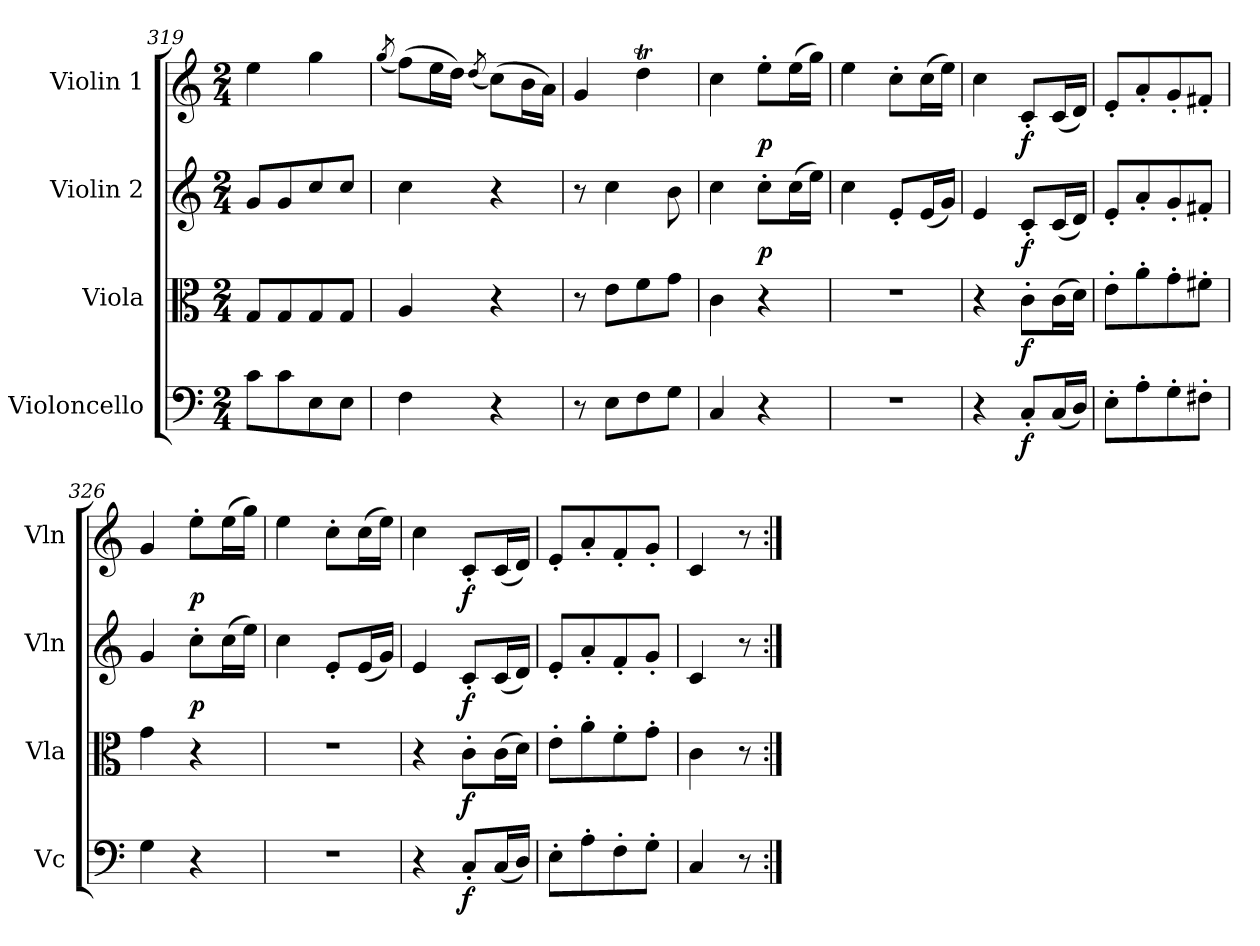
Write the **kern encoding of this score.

**kern	**dynam	**kern	**dynam	**kern	**dynam	**kern	**dynam
*part4	*part4	*part3	*part3	*part2	*part2	*part1	*part1
*staff4	*staff4	*staff3	*staff3	*staff2	*staff2	*staff1	*staff1
*I"Violoncello	*	*I"Viola	*	*I"Violin 2	*	*I"Violin 1	*
*I'Vc	*	*I'Vla	*	*I'Vln	*	*I'Vln	*
!!LO:LB:g=z
*clefF4	*	*clefC3	*	*clefG2	*	*clefG2	*
*k[]	*	*k[]	*	*k[]	*	*k[]	*
*M2/4	*	*M2/4	*	*M2/4	*	*M2/4	*
=319	=319	=319	=319	=319	=319	=319	=319
8c\L	.	8G/L	.	8g/L	.	4ee\	.
8c\	.	8G/	.	8g/	.	.	.
8E\	.	8G/	.	8cc/	.	4gg\	.
8E\J	.	8G/J	.	8cc/J	.	.	.
=320	=320	=320	=320	=320	=320	=320	=320
.	.	.	.	.	.	(<8qgg/	.
4F\	.	4A/	.	4cc\	.	(>8ff\L)	.
.	.	.	.	.	.	16ee\L	.
.	.	.	.	.	.	16dd\JJ)	.
.	.	.	.	.	.	(<8qdd/	.
4r	.	4r	.	4r	.	(>8cc\L)	.
.	.	.	.	.	.	16b\L	.
.	.	.	.	.	.	16a\JJ)	.
=321	=321	=321	=321	=321	=321	=321	=321
8r	.	8r	.	8r	.	4g/	.
8E\L	.	8e\L	.	4cc\	.	.	.
8F\	.	8f\	.	.	.	4ddT\	.
8G\J	.	8g\J	.	8b\	.	.	.
=322	=322	=322	=322	=322	=322	=322	=322
4C/	.	4c\	.	4cc\	.	4cc\	.
!	!	!	!	!	!LO:DY:b	!	!LO:DY:b
4r	.	4r	.	8cc'\L	p	8ee'\L	p
.	.	.	.	(>16cc\L	.	(>16ee\L	.
.	.	.	.	16ee\JJ)	.	16gg\JJ)	.
=323	=323	=323	=323	=323	=323	=323	=323
2r	.	2r	.	4cc\	.	4ee\	.
.	.	.	.	8e'/L	.	8cc'\L	.
.	.	.	.	(<16e/L	.	(>16cc\L	.
.	.	.	.	16g/JJ)	.	16ee\JJ)	.
=324	=324	=324	=324	=324	=324	=324	=324
4r	.	4r	.	4e/	.	4cc\	.
!	!LO:DY:b	!	!LO:DY:b	!	!LO:DY:b	!	!LO:DY:b
8C'/L	f	8c'\L	f	8c'/L	f	8c'/L	f
(<16C/L	.	(>16c\L	.	(<16c/L	.	(<16c/L	.
16D/JJ)	.	16d\JJ)	.	16d/JJ)	.	16d/JJ)	.
!!LO:LB:g=z
=325	=325	=325	=325	=325	=325	=325	=325
8E'\L	.	8e'\L	.	8e'/L	.	8e'/L	.
8A'\	.	8a'\	.	8a'/	.	8a'/	.
8G'\	.	8g'\	.	8g'/	.	8g'/	.
8F#X'\J	.	8f#X'\J	.	8f#X'/J	.	8f#X'/J	.
=326	=326	=326	=326	=326	=326	=326	=326
4G\	.	4g\	.	4g/	.	4g/	.
!	!	!	!	!	!LO:DY:b	!	!LO:DY:b
4r	.	4r	.	8cc'\L	p	8ee'\L	p
.	.	.	.	(>16cc\L	.	(>16ee\L	.
.	.	.	.	16ee\JJ)	.	16gg\JJ)	.
=327	=327	=327	=327	=327	=327	=327	=327
2r	.	2r	.	4cc\	.	4ee\	.
.	.	.	.	8e'/L	.	8cc'\L	.
.	.	.	.	(<16e/L	.	(>16cc\L	.
.	.	.	.	16g/JJ)	.	16ee\JJ)	.
=328	=328	=328	=328	=328	=328	=328	=328
4r	.	4r	.	4e/	.	4cc\	.
!	!LO:DY:b	!	!LO:DY:b	!	!LO:DY:b	!	!LO:DY:b
8C'/L	f	8c'\L	f	8c'/L	f	8c'/L	f
(<16C/L	.	(>16c\L	.	(<16c/L	.	(<16c/L	.
16D/JJ)	.	16d\JJ)	.	16d/JJ)	.	16d/JJ)	.
=329	=329	=329	=329	=329	=329	=329	=329
8E'\L	.	8e'\L	.	8e'/L	.	8e'/L	.
8A'\	.	8a'\	.	8a'/	.	8a'/	.
8F'\	.	8f'\	.	8f'/	.	8f'/	.
8G'\J	.	8g'\J	.	8g'/J	.	8g'/J	.
=330	=330	=330	=330	=330	=330	=330	=330
4C/	.	4c\	.	4c/	.	4c/	.
8r	.	8r	.	8r	.	8r	.
=:|!	=:|!	=:|!	=:|!	=:|!	=:|!	=:|!	=:|!
*-	*-	*-	*-	*-	*-	*-	*-
